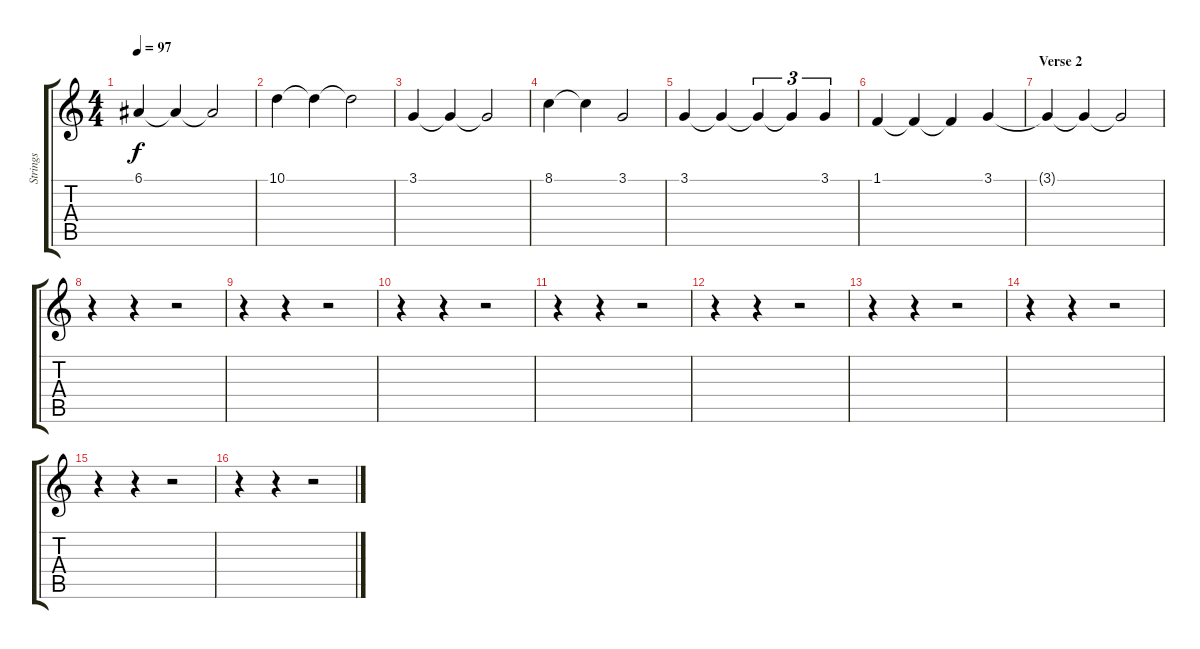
\track ("Strings" "Strings") {instrument stringensemble1}
\staff {score tabs}
\tuning (E4 B3 G3 D3 A2 E2) {hide}
\ts (4 4)
\tempo 97
\clef g2
\ks c
6.1.4{dy f} 6.1{t}.4 6.1{t}.2 |
10.1.4 10.1{t}.4 10.1{t}.2 |
3.1.4 3.1{t}.4 3.1{t}.2 |
8.1.4 8.1{t}.4 3.1.2 |
3.1.4 3.1{t}.4 3.1{t}.4{tu (3 2)} 3.1{t}.4{tu (3 2)} 3.1.4{tu (3 2)} |
1.1.4 1.1{t}.4 1.1{t}.4 3.1.4 |
\section ("" "Verse 2")
3.1{t}.4 3.1{t}.4 3.1{t}.2 |
r.4 r.4 r.2 |
r.4 r.4 r.2 |
r.4 r.4 r.2 |
r.4 r.4 r.2 |
r.4 r.4 r.2 |
r.4 r.4 r.2 |
r.4 r.4 r.2 |
r.4 r.4 r.2 |
r.4 r.4 r.2
